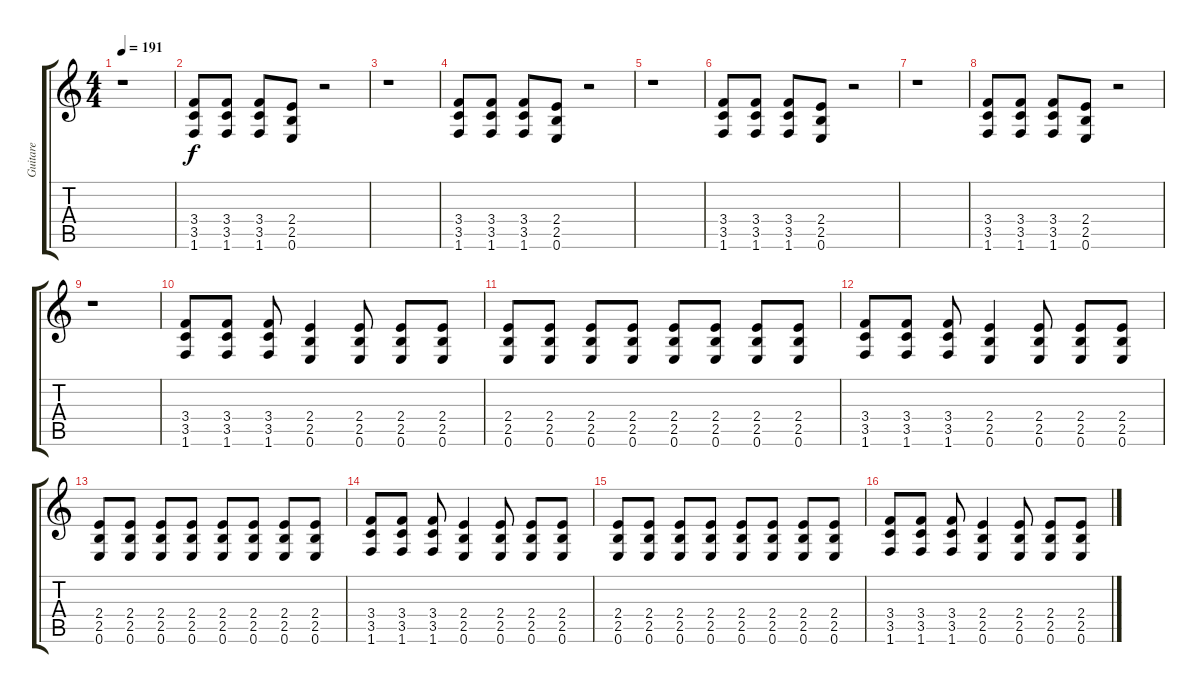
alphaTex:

\track ("Guitare" "Guitare") {instrument distortionguitar}
\staff {score tabs}
\tuning (E4 B3 G3 D3 A2 E2) {hide}
\ts (4 4)
\tempo 191
\clef g2
\ks c
r.1{dy f instrument distortionguitar} |
(3.4 3.5 1.6).8 (3.4 3.5 1.6).8 (3.4 3.5 1.6).8 (2.4 2.5 0.6).8 r.2 |
r.1 |
(3.4 3.5 1.6).8 (3.4 3.5 1.6).8 (3.4 3.5 1.6).8 (2.4 2.5 0.6).8 r.2 |
r.1 |
(3.4 3.5 1.6).8 (3.4 3.5 1.6).8 (3.4 3.5 1.6).8 (2.4 2.5 0.6).8 r.2 |
r.1 |
(3.4 3.5 1.6).8 (3.4 3.5 1.6).8 (3.4 3.5 1.6).8 (2.4 2.5 0.6).8 r.2 |
r.1 |
(3.4 3.5 1.6).8 (3.4 3.5 1.6).8 (3.4 3.5 1.6).8 (2.4 2.5 0.6).4 (2.4 2.5 0.6).8 (2.4 2.5 0.6).8 (2.4 2.5 0.6).8 |
(2.4 2.5 0.6).8 (2.4 2.5 0.6).8 (2.4 2.5 0.6).8 (2.4 2.5 0.6).8 (2.4 2.5 0.6).8 (2.4 2.5 0.6).8 (2.4 2.5 0.6).8 (2.4 2.5 0.6).8 |
(3.4 3.5 1.6).8 (3.4 3.5 1.6).8 (3.4 3.5 1.6).8 (2.4 2.5 0.6).4 (2.4 2.5 0.6).8 (2.4 2.5 0.6).8 (2.4 2.5 0.6).8 |
(2.4 2.5 0.6).8 (2.4 2.5 0.6).8 (2.4 2.5 0.6).8 (2.4 2.5 0.6).8 (2.4 2.5 0.6).8 (2.4 2.5 0.6).8 (2.4 2.5 0.6).8 (2.4 2.5 0.6).8 |
(3.4 3.5 1.6).8 (3.4 3.5 1.6).8 (3.4 3.5 1.6).8 (2.4 2.5 0.6).4 (2.4 2.5 0.6).8 (2.4 2.5 0.6).8 (2.4 2.5 0.6).8 |
(2.4 2.5 0.6).8 (2.4 2.5 0.6).8 (2.4 2.5 0.6).8 (2.4 2.5 0.6).8 (2.4 2.5 0.6).8 (2.4 2.5 0.6).8 (2.4 2.5 0.6).8 (2.4 2.5 0.6).8 |
(3.4 3.5 1.6).8 (3.4 3.5 1.6).8 (3.4 3.5 1.6).8 (2.4 2.5 0.6).4 (2.4 2.5 0.6).8 (2.4 2.5 0.6).8 (2.4 2.5 0.6).8
